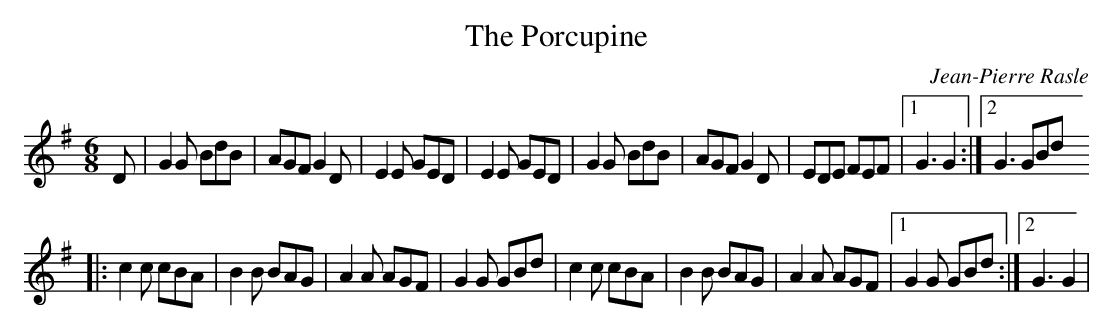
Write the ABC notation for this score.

X:1
T:The Porcupine
M:6/8
L:1/8
C:Jean-Pierre Rasle
K:G
D|G2G BdB|AGF G2D|E2E GED|E2E GED|G2G BdB|AGF G2D|EDE FEF|1G3G2:|2G3 GBd
|:
c2c cBA|B2B BAG|A2A AGF|G2G GBd|c2c cBA|B2B BAG|A2A AGF|1G2G GBd:|2G3G2|
|
